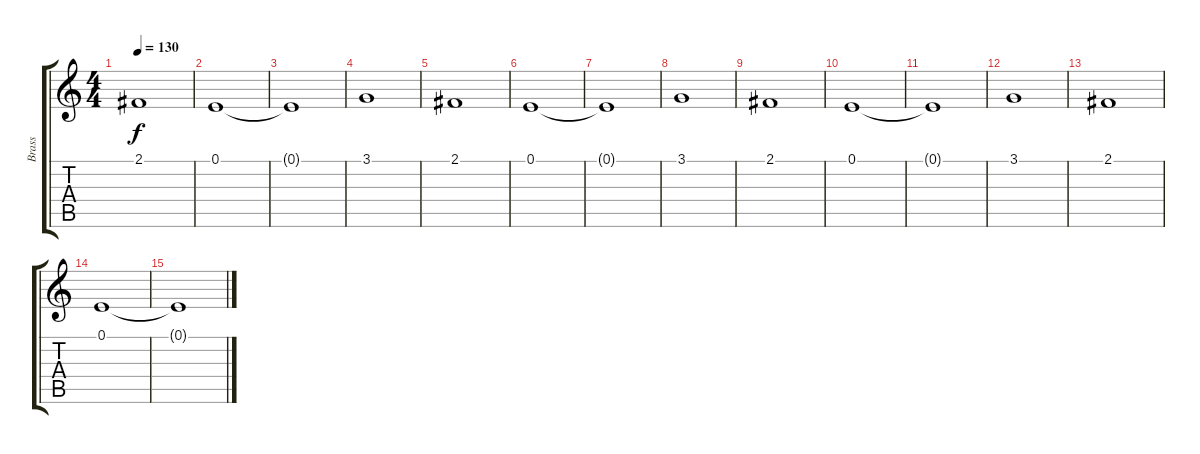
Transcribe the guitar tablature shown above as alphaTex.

\track ("Brass" "Brass") {instrument frenchhorn}
\staff {score tabs}
\tuning (E4 B3 G3 D3 A2 E2) {hide}
\ts (4 4)
\tempo 130
\clef g2
\ks c
2.1.1{dy f} |
0.1.1 |
0.1{t}.1 |
3.1.1 |
2.1.1 |
0.1.1 |
0.1{t}.1 |
3.1.1 |
2.1.1 |
0.1.1 |
0.1{t}.1 |
3.1.1 |
2.1.1 |
0.1.1 |
0.1{t}.1
